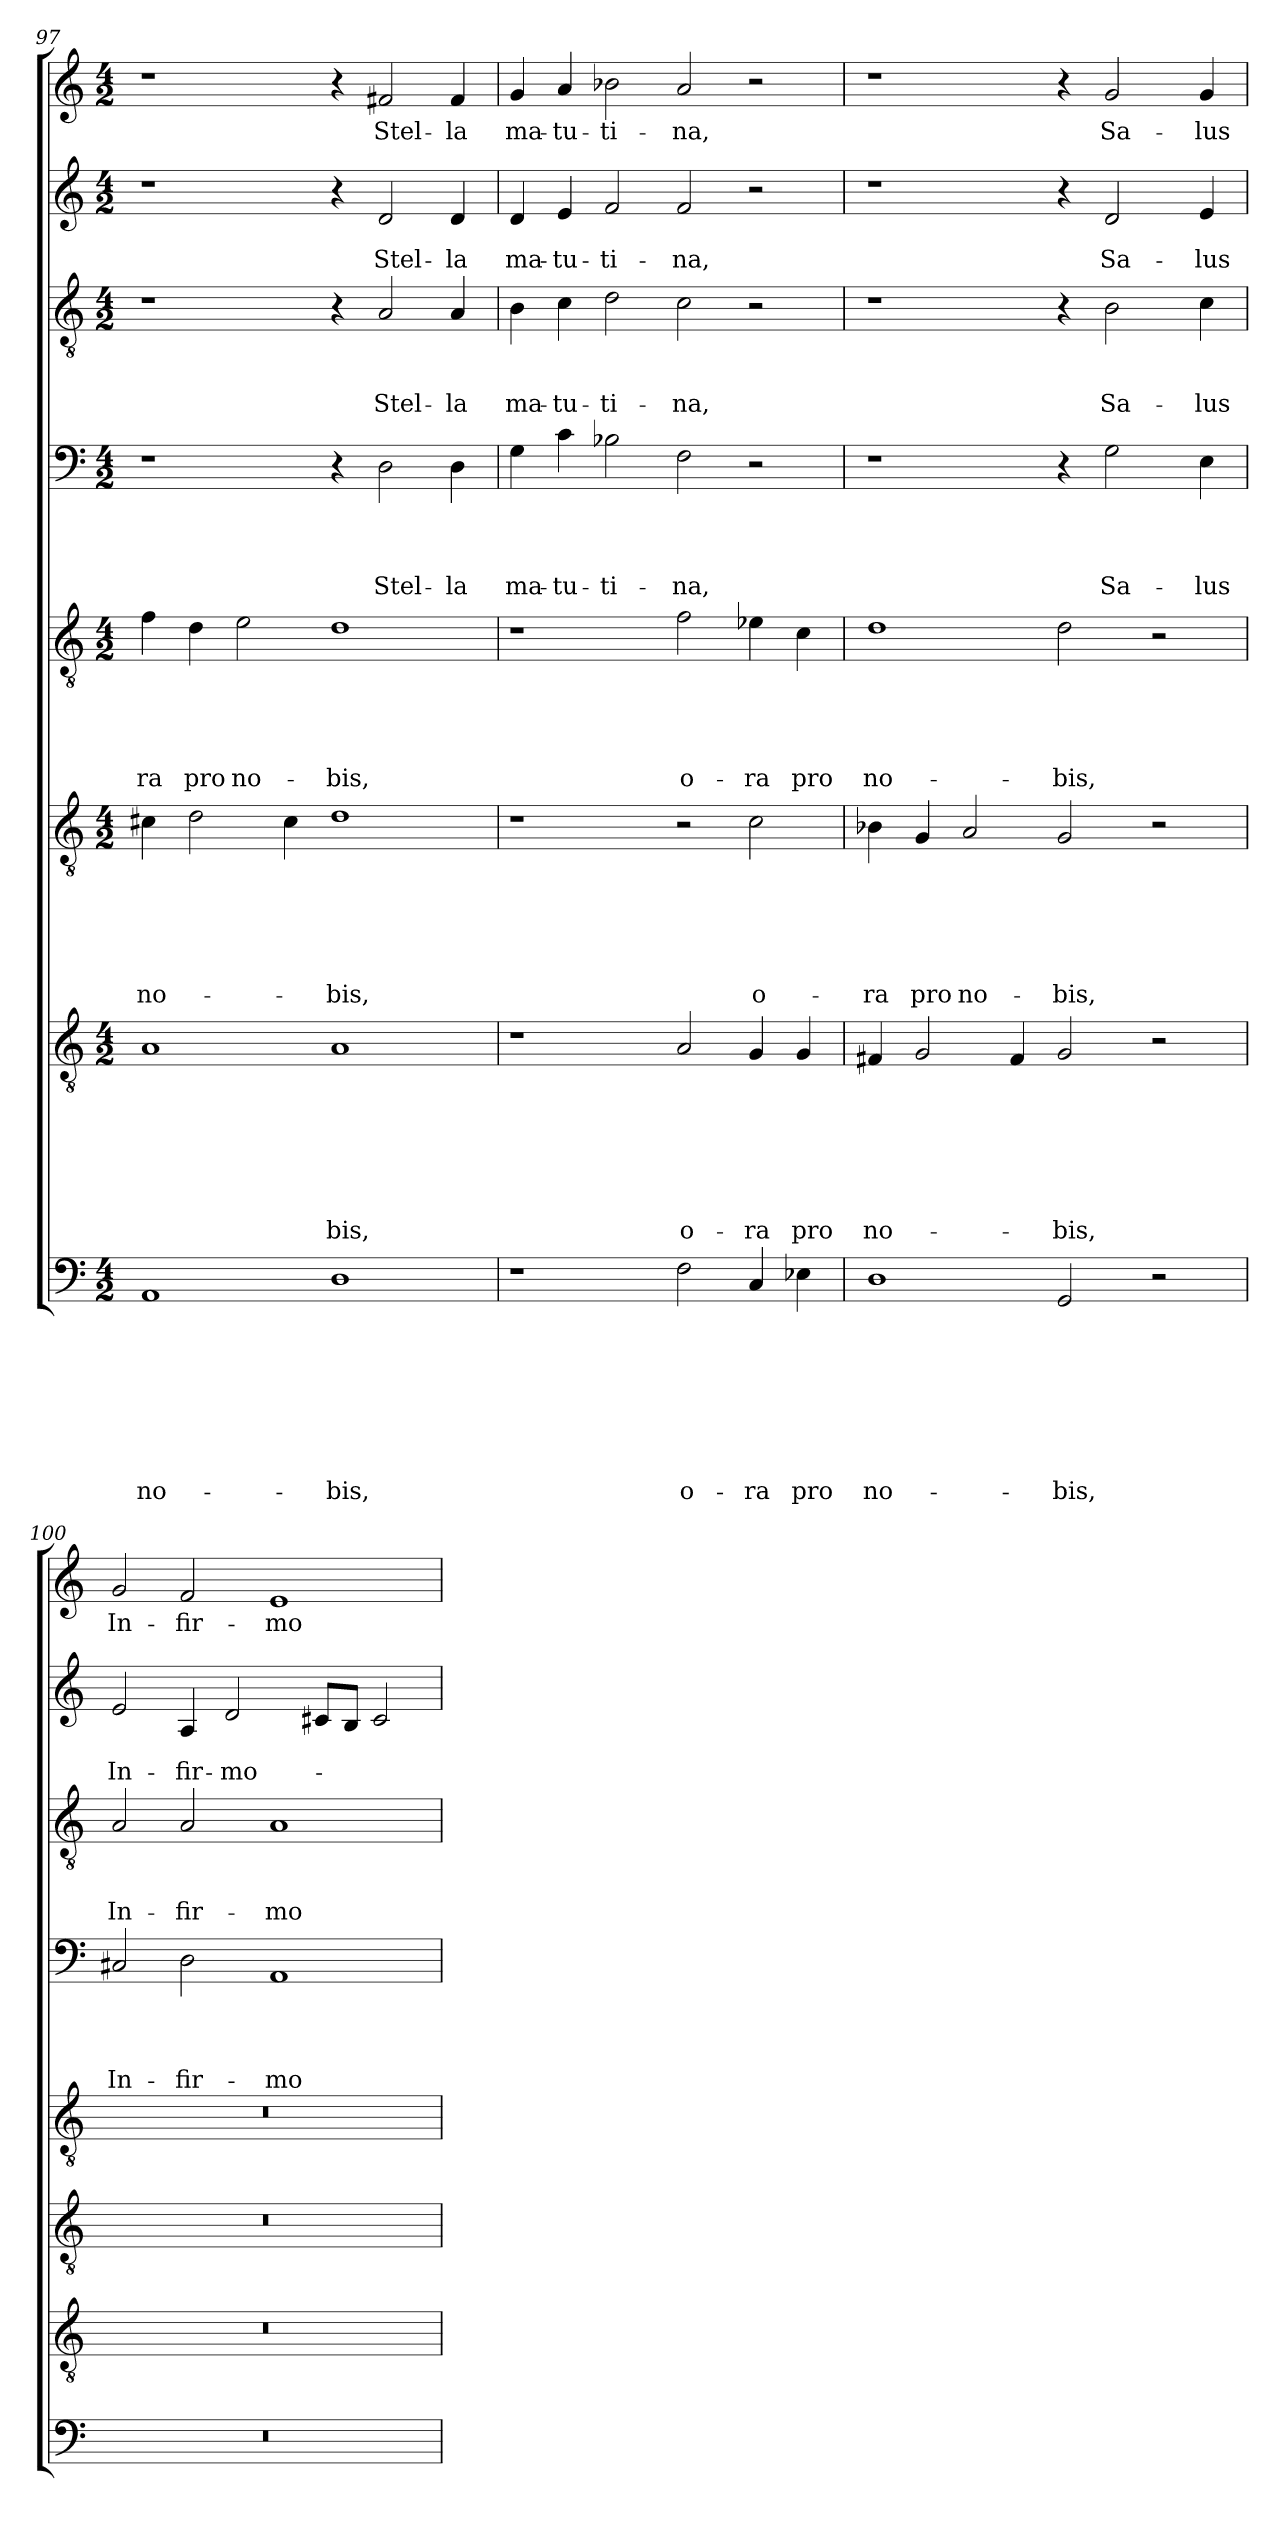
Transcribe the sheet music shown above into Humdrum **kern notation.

**kern	**text	**text	**text	**text	**text	**text	**text	**text	**kern	**text	**text	**text	**text	**text	**text	**text	**kern	**text	**text	**text	**text	**text	**text	**kern	**text	**text	**text	**text	**text	**kern	**text	**text	**text	**text	**kern	**text	**text	**text	**kern	**text	**text	**kern	**text
*part8	*part8	*part8	*part8	*part8	*part8	*part8	*part8	*part8	*part7	*part7	*part7	*part7	*part7	*part7	*part7	*part7	*part6	*part6	*part6	*part6	*part6	*part6	*part6	*part5	*part5	*part5	*part5	*part5	*part5	*part4	*part4	*part4	*part4	*part4	*part3	*part3	*part3	*part3	*part2	*part2	*part2	*part1	*part1
*staff8	*staff8	*staff8	*staff8	*staff8	*staff8	*staff8	*staff8	*staff8	*staff7	*staff7	*staff7	*staff7	*staff7	*staff7	*staff7	*staff7	*staff6	*staff6	*staff6	*staff6	*staff6	*staff6	*staff6	*staff5	*staff5	*staff5	*staff5	*staff5	*staff5	*staff4	*staff4	*staff4	*staff4	*staff4	*staff3	*staff3	*staff3	*staff3	*staff2	*staff2	*staff2	*staff1	*staff1
*clefF4	*	*	*	*	*	*	*	*	*clefGv2	*	*	*	*	*	*	*	*clefGv2	*	*	*	*	*	*	*clefGv2	*	*	*	*	*	*clefF4	*	*	*	*	*clefGv2	*	*	*	*clefG2	*	*	*clefG2	*
*k[]	*	*	*	*	*	*	*	*	*k[]	*	*	*	*	*	*	*	*k[]	*	*	*	*	*	*	*k[]	*	*	*	*	*	*k[]	*	*	*	*	*k[]	*	*	*	*k[]	*	*	*k[]	*
*a:	*	*	*	*	*	*	*	*	*a:	*	*	*	*	*	*	*	*a:	*	*	*	*	*	*	*a:	*	*	*	*	*	*a:	*	*	*	*	*a:	*	*	*	*a:	*	*	*a:	*
*M4/2	*	*	*	*	*	*	*	*	*M4/2	*	*	*	*	*	*	*	*M4/2	*	*	*	*	*	*	*M4/2	*	*	*	*	*	*M4/2	*	*	*	*	*M4/2	*	*	*	*M4/2	*	*	*M4/2	*
=97	=97	=97	=97	=97	=97	=97	=97	=97	=97	=97	=97	=97	=97	=97	=97	=97	=97	=97	=97	=97	=97	=97	=97	=97	=97	=97	=97	=97	=97	=97	=97	=97	=97	=97	=97	=97	=97	=97	=97	=97	=97	=97	=97
!	!	!	!	!	!	!	!	!LO:LY:b	!	!	!	!	!	!	!	!	!	!	!	!	!	!	!LO:LY:b	!	!	!	!	!	!LO:LY:b	!	!	!	!	!	!	!	!	!	!	!	!	!	!
1AA	.	.	.	.	.	.	.	no-	1A	.	.	.	.	.	.	.	4c#X\	.	.	.	.	.	no-	4f\	.	.	.	.	-ra	1r	.	.	.	.	1r	.	.	.	1r	.	.	1r	.
!	!	!	!	!	!	!	!	!	!	!	!	!	!	!	!	!	!	!	!	!	!	!	!	!	!	!	!	!	!LO:LY:b	!	!	!	!	!	!	!	!	!	!	!	!	!	!
.	.	.	.	.	.	.	.	.	.	.	.	.	.	.	.	.	2d\	.	.	.	.	.	.	4d\	.	.	.	.	pro	.	.	.	.	.	.	.	.	.	.	.	.	.	.
!	!	!	!	!	!	!	!	!	!	!	!	!	!	!	!	!	!	!	!	!	!	!	!	!	!	!	!	!	!LO:LY:b	!	!	!	!	!	!	!	!	!	!	!	!	!	!
.	.	.	.	.	.	.	.	.	.	.	.	.	.	.	.	.	.	.	.	.	.	.	.	2e\	.	.	.	.	no-	.	.	.	.	.	.	.	.	.	.	.	.	.	.
.	.	.	.	.	.	.	.	.	.	.	.	.	.	.	.	.	4c#\	.	.	.	.	.	.	.	.	.	.	.	.	.	.	.	.	.	.	.	.	.	.	.	.	.	.
!	!	!	!	!	!	!	!	!LO:LY:b	!	!	!	!	!	!	!	!LO:LY:b	!	!	!	!	!	!	!LO:LY:b	!	!	!	!	!	!LO:LY:b	!	!	!	!	!	!	!	!	!	!	!	!	!	!
1D	.	.	.	.	.	.	.	-bis,	1A	.	.	.	.	.	.	-bis,	1d	.	.	.	.	.	-bis,	1d	.	.	.	.	-bis,	4r	.	.	.	.	4r	.	.	.	4r	.	.	4r	.
!	!	!	!	!	!	!	!	!	!	!	!	!	!	!	!	!	!	!	!	!	!	!	!	!	!	!	!	!	!	!	!	!	!	!LO:LY:b	!	!	!	!LO:LY:b	!	!	!LO:LY:b	!	!LO:LY:b
.	.	.	.	.	.	.	.	.	.	.	.	.	.	.	.	.	.	.	.	.	.	.	.	.	.	.	.	.	.	2D\	.	.	.	Stel-	2A/	.	.	Stel-	2d/	.	Stel-	2f#X/	Stel-
!	!	!	!	!	!	!	!	!	!	!	!	!	!	!	!	!	!	!	!	!	!	!	!	!	!	!	!	!	!	!	!	!	!	!LO:LY:b	!	!	!	!LO:LY:b	!	!	!LO:LY:b	!	!LO:LY:b
.	.	.	.	.	.	.	.	.	.	.	.	.	.	.	.	.	.	.	.	.	.	.	.	.	.	.	.	.	.	4D\	.	.	.	-la	4A/	.	.	-la	4d/	.	-la	4f#/	-la
=98	=98	=98	=98	=98	=98	=98	=98	=98	=98	=98	=98	=98	=98	=98	=98	=98	=98	=98	=98	=98	=98	=98	=98	=98	=98	=98	=98	=98	=98	=98	=98	=98	=98	=98	=98	=98	=98	=98	=98	=98	=98	=98	=98
!	!	!	!	!	!	!	!	!	!	!	!	!	!	!	!	!	!	!	!	!	!	!	!	!	!	!	!	!	!	!	!	!	!	!LO:LY:b	!	!	!	!LO:LY:b	!	!	!LO:LY:b	!	!LO:LY:b
1r	.	.	.	.	.	.	.	.	1r	.	.	.	.	.	.	.	1r	.	.	.	.	.	.	1r	.	.	.	.	.	4G\	.	.	.	ma-	4B\	.	.	ma-	4d/	.	ma-	4g/	ma-
!	!	!	!	!	!	!	!	!	!	!	!	!	!	!	!	!	!	!	!	!	!	!	!	!	!	!	!	!	!	!	!	!	!	!LO:LY:b	!	!	!	!LO:LY:b	!	!	!LO:LY:b	!	!LO:LY:b
.	.	.	.	.	.	.	.	.	.	.	.	.	.	.	.	.	.	.	.	.	.	.	.	.	.	.	.	.	.	4c\	.	.	.	-tu-	4c\	.	.	-tu-	4e/	.	-tu-	4a/	-tu-
!	!	!	!	!	!	!	!	!	!	!	!	!	!	!	!	!	!	!	!	!	!	!	!	!	!	!	!	!	!	!	!	!	!	!LO:LY:b	!	!	!	!LO:LY:b	!	!	!LO:LY:b	!	!LO:LY:b
.	.	.	.	.	.	.	.	.	.	.	.	.	.	.	.	.	.	.	.	.	.	.	.	.	.	.	.	.	.	2B-X\	.	.	.	-ti-	2d\	.	.	-ti-	2f/	.	-ti-	2b-X\	-ti-
!	!	!	!	!	!	!	!	!LO:LY:b	!	!	!	!	!	!	!	!LO:LY:b	!	!	!	!	!	!	!	!	!	!	!	!	!LO:LY:b	!	!	!	!	!LO:LY:b	!	!	!	!LO:LY:b	!	!	!LO:LY:b	!	!LO:LY:b
2F\	.	.	.	.	.	.	.	o-	2A/	.	.	.	.	.	.	o-	2r	.	.	.	.	.	.	2f\	.	.	.	.	o-	2F\	.	.	.	-na,	2c\	.	.	-na,	2f/	.	-na,	2a/	-na,
!	!	!	!	!	!	!	!	!LO:LY:b	!	!	!	!	!	!	!	!LO:LY:b	!	!	!	!	!	!	!LO:LY:b	!	!	!	!	!	!LO:LY:b	!	!	!	!	!	!	!	!	!	!	!	!	!	!
4C/	.	.	.	.	.	.	.	-ra	4G/	.	.	.	.	.	.	-ra	2c\	.	.	.	.	.	o-	4e-X\	.	.	.	.	-ra	2r	.	.	.	.	2r	.	.	.	2r	.	.	2r	.
!	!	!	!	!	!	!	!	!LO:LY:b	!	!	!	!	!	!	!	!LO:LY:b	!	!	!	!	!	!	!	!	!	!	!	!	!LO:LY:b	!	!	!	!	!	!	!	!	!	!	!	!	!	!
4E-X\	.	.	.	.	.	.	.	pro	4G/	.	.	.	.	.	.	pro	.	.	.	.	.	.	.	4c\	.	.	.	.	pro	.	.	.	.	.	.	.	.	.	.	.	.	.	.
=99	=99	=99	=99	=99	=99	=99	=99	=99	=99	=99	=99	=99	=99	=99	=99	=99	=99	=99	=99	=99	=99	=99	=99	=99	=99	=99	=99	=99	=99	=99	=99	=99	=99	=99	=99	=99	=99	=99	=99	=99	=99	=99	=99
!	!	!	!	!	!	!	!	!LO:LY:b	!	!	!	!	!	!	!	!LO:LY:b	!	!	!	!	!	!	!LO:LY:b	!	!	!	!	!	!LO:LY:b	!	!	!	!	!	!	!	!	!	!	!	!	!	!
1D	.	.	.	.	.	.	.	no-	4F#X/	.	.	.	.	.	.	no-	4B-X\	.	.	.	.	.	-ra	1d	.	.	.	.	no-	1r	.	.	.	.	1r	.	.	.	1r	.	.	1r	.
!	!	!	!	!	!	!	!	!	!	!	!	!	!	!	!	!	!	!	!	!	!	!	!LO:LY:b	!	!	!	!	!	!	!	!	!	!	!	!	!	!	!	!	!	!	!	!
.	.	.	.	.	.	.	.	.	2G/	.	.	.	.	.	.	.	4G/	.	.	.	.	.	pro	.	.	.	.	.	.	.	.	.	.	.	.	.	.	.	.	.	.	.	.
!	!	!	!	!	!	!	!	!	!	!	!	!	!	!	!	!	!	!	!	!	!	!	!LO:LY:b	!	!	!	!	!	!	!	!	!	!	!	!	!	!	!	!	!	!	!	!
.	.	.	.	.	.	.	.	.	.	.	.	.	.	.	.	.	2A/	.	.	.	.	.	no-	.	.	.	.	.	.	.	.	.	.	.	.	.	.	.	.	.	.	.	.
.	.	.	.	.	.	.	.	.	4F#/	.	.	.	.	.	.	.	.	.	.	.	.	.	.	.	.	.	.	.	.	.	.	.	.	.	.	.	.	.	.	.	.	.	.
!	!	!	!	!	!	!	!	!LO:LY:b	!	!	!	!	!	!	!	!LO:LY:b	!	!	!	!	!	!	!LO:LY:b	!	!	!	!	!	!LO:LY:b	!	!	!	!	!	!	!	!	!	!	!	!	!	!
2GG/	.	.	.	.	.	.	.	-bis,	2G/	.	.	.	.	.	.	-bis,	2G/	.	.	.	.	.	-bis,	2d\	.	.	.	.	-bis,	4r	.	.	.	.	4r	.	.	.	4r	.	.	4r	.
!	!	!	!	!	!	!	!	!	!	!	!	!	!	!	!	!	!	!	!	!	!	!	!	!	!	!	!	!	!	!	!	!	!	!LO:LY:b	!	!	!	!LO:LY:b	!	!	!LO:LY:b	!	!LO:LY:b
.	.	.	.	.	.	.	.	.	.	.	.	.	.	.	.	.	.	.	.	.	.	.	.	.	.	.	.	.	.	2G\	.	.	.	Sa-	2B\	.	.	Sa-	2d/	.	Sa-	2g/	Sa-
2r	.	.	.	.	.	.	.	.	2r	.	.	.	.	.	.	.	2r	.	.	.	.	.	.	2r	.	.	.	.	.	.	.	.	.	.	.	.	.	.	.	.	.	.	.
!	!	!	!	!	!	!	!	!	!	!	!	!	!	!	!	!	!	!	!	!	!	!	!	!	!	!	!	!	!	!	!	!	!	!LO:LY:b	!	!	!	!LO:LY:b	!	!	!LO:LY:b	!	!LO:LY:b
.	.	.	.	.	.	.	.	.	.	.	.	.	.	.	.	.	.	.	.	.	.	.	.	.	.	.	.	.	.	4E\	.	.	.	-lus	4c\	.	.	-lus	4e/	.	-lus	4g/	-lus
!!LO:PB:g=z
=100	=100	=100	=100	=100	=100	=100	=100	=100	=100	=100	=100	=100	=100	=100	=100	=100	=100	=100	=100	=100	=100	=100	=100	=100	=100	=100	=100	=100	=100	=100	=100	=100	=100	=100	=100	=100	=100	=100	=100	=100	=100	=100	=100
!	!	!	!	!	!	!	!	!	!	!	!	!	!	!	!	!	!	!	!	!	!	!	!	!	!	!	!	!	!	!	!	!	!	!LO:LY:b	!	!	!	!LO:LY:b	!	!	!LO:LY:b	!	!LO:LY:b
0r	.	.	.	.	.	.	.	.	0r	.	.	.	.	.	.	.	0r	.	.	.	.	.	.	0r	.	.	.	.	.	2C#X/	.	.	.	In-	2A/	.	.	In-	2e/	.	In-	2g/	In-
!	!	!	!	!	!	!	!	!	!	!	!	!	!	!	!	!	!	!	!	!	!	!	!	!	!	!	!	!	!	!	!	!	!	!LO:LY:b	!	!	!	!LO:LY:b	!	!	!LO:LY:b	!	!LO:LY:b
.	.	.	.	.	.	.	.	.	.	.	.	.	.	.	.	.	.	.	.	.	.	.	.	.	.	.	.	.	.	2D\	.	.	.	-fir-	2A/	.	.	-fir-	4A/	.	-fir-	2f/	-fir-
!	!	!	!	!	!	!	!	!	!	!	!	!	!	!	!	!	!	!	!	!	!	!	!	!	!	!	!	!	!	!	!	!	!	!	!	!	!	!	!	!	!LO:LY:b	!	!
.	.	.	.	.	.	.	.	.	.	.	.	.	.	.	.	.	.	.	.	.	.	.	.	.	.	.	.	.	.	.	.	.	.	.	.	.	.	.	2d/	.	-mo-	.	.
!	!	!	!	!	!	!	!	!	!	!	!	!	!	!	!	!	!	!	!	!	!	!	!	!	!	!	!	!	!	!	!	!	!	!LO:LY:b	!	!	!	!LO:LY:b	!	!	!	!	!LO:LY:b
.	.	.	.	.	.	.	.	.	.	.	.	.	.	.	.	.	.	.	.	.	.	.	.	.	.	.	.	.	.	1AA	.	.	.	-mo-	1A	.	.	-mo-	.	.	.	1e	-mo-
.	.	.	.	.	.	.	.	.	.	.	.	.	.	.	.	.	.	.	.	.	.	.	.	.	.	.	.	.	.	.	.	.	.	.	.	.	.	.	8c#X/L	.	.	.	.
.	.	.	.	.	.	.	.	.	.	.	.	.	.	.	.	.	.	.	.	.	.	.	.	.	.	.	.	.	.	.	.	.	.	.	.	.	.	.	8B/J	.	.	.	.
.	.	.	.	.	.	.	.	.	.	.	.	.	.	.	.	.	.	.	.	.	.	.	.	.	.	.	.	.	.	.	.	.	.	.	.	.	.	.	2c#/	.	.	.	.
=	=	=	=	=	=	=	=	=	=	=	=	=	=	=	=	=	=	=	=	=	=	=	=	=	=	=	=	=	=	=	=	=	=	=	=	=	=	=	=	=	=	=	=
*-	*-	*-	*-	*-	*-	*-	*-	*-	*-	*-	*-	*-	*-	*-	*-	*-	*-	*-	*-	*-	*-	*-	*-	*-	*-	*-	*-	*-	*-	*-	*-	*-	*-	*-	*-	*-	*-	*-	*-	*-	*-	*-	*-
